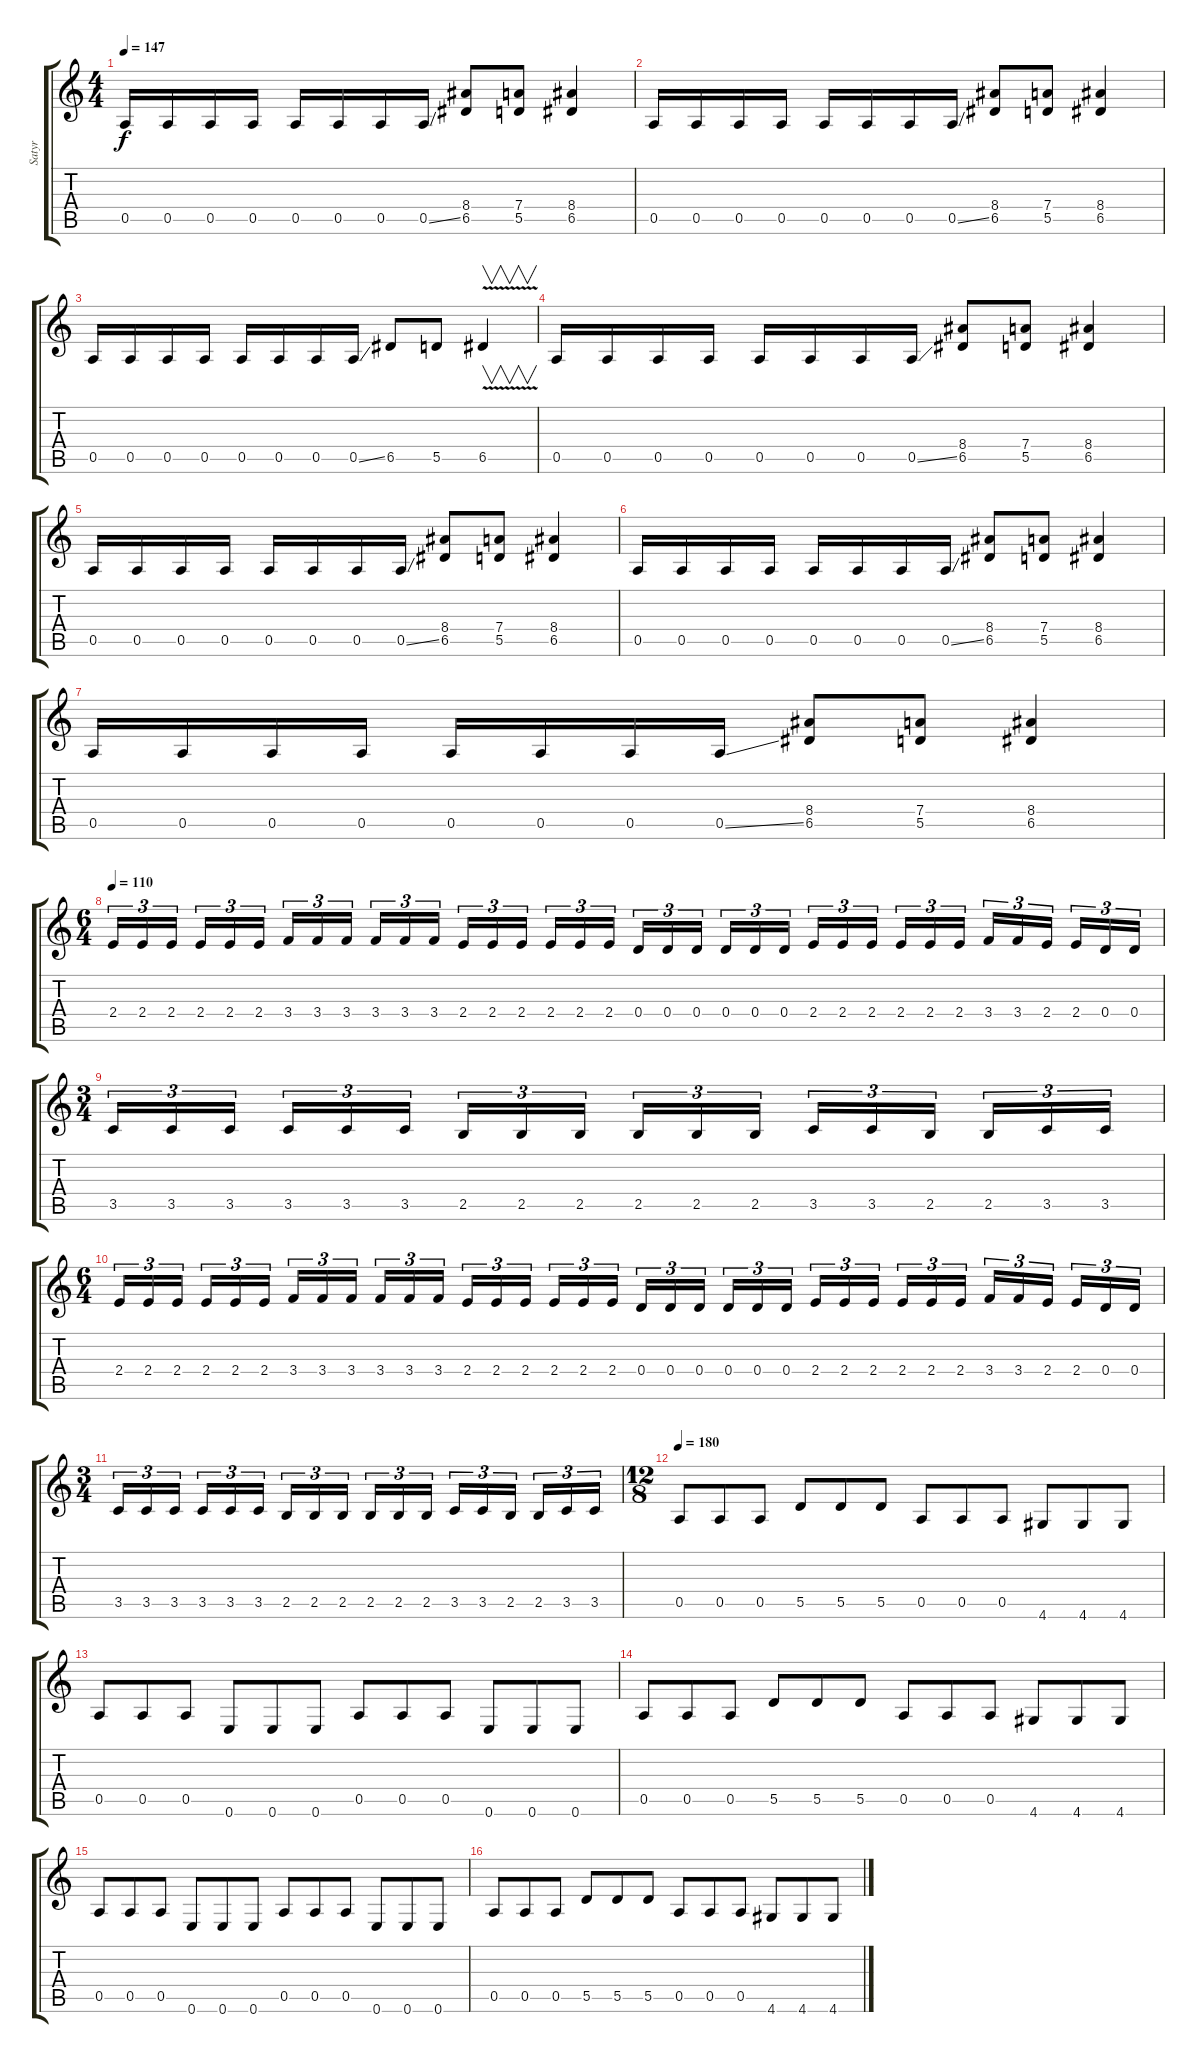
\track ("Satyr" "Satyr") {instrument overdrivenguitar}
\staff {score tabs}
\tuning (E4 B3 G3 D3 A2 E2) {hide}
\ts (4 4)
\tempo 147
\clef g2
\ks c
0.5.16{dy f} 0.5.16 0.5.16 0.5.16 0.5.16 0.5.16 0.5.16 0.5{ss}.16 (8.4 6.5).8 (7.4 5.5).8 (8.4 6.5).4 |
0.5.16 0.5.16 0.5.16 0.5.16 0.5.16 0.5.16 0.5.16 0.5{ss}.16 (8.4 6.5).8 (7.4 5.5).8 (8.4 6.5).4 |
0.5.16 0.5.16 0.5.16 0.5.16 0.5.16 0.5.16 0.5.16 0.5{ss}.16 6.5.8 5.5.8 6.5{v}.4{v} |
0.5.16 0.5.16 0.5.16 0.5.16 0.5.16 0.5.16 0.5.16 0.5{ss}.16 (8.4 6.5).8 (7.4 5.5).8 (8.4 6.5).4 |
0.5.16 0.5.16 0.5.16 0.5.16 0.5.16 0.5.16 0.5.16 0.5{ss}.16 (8.4 6.5).8 (7.4 5.5).8 (8.4 6.5).4 |
0.5.16 0.5.16 0.5.16 0.5.16 0.5.16 0.5.16 0.5.16 0.5{ss}.16 (8.4 6.5).8 (7.4 5.5).8 (8.4 6.5).4 |
0.5.16 0.5.16 0.5.16 0.5.16 0.5.16 0.5.16 0.5.16 0.5{ss}.16 (8.4 6.5).8 (7.4 5.5).8 (8.4 6.5).4 |
\ts (6 4)
\tempo 110
2.4.16{tu (3 2)} 2.4.16{tu (3 2)} 2.4.16{tu (3 2)} 2.4.16{tu (3 2)} 2.4.16{tu (3 2)} 2.4.16{tu (3 2)} 3.4.16{tu (3 2)} 3.4.16{tu (3 2)} 3.4.16{tu (3 2)} 3.4.16{tu (3 2)} 3.4.16{tu (3 2)} 3.4.16{tu (3 2)} 2.4.16{tu (3 2)} 2.4.16{tu (3 2)} 2.4.16{tu (3 2)} 2.4.16{tu (3 2)} 2.4.16{tu (3 2)} 2.4.16{tu (3 2)} 0.4.16{tu (3 2)} 0.4.16{tu (3 2)} 0.4.16{tu (3 2)} 0.4.16{tu (3 2)} 0.4.16{tu (3 2)} 0.4.16{tu (3 2)} 2.4.16{tu (3 2)} 2.4.16{tu (3 2)} 2.4.16{tu (3 2)} 2.4.16{tu (3 2)} 2.4.16{tu (3 2)} 2.4.16{tu (3 2)} 3.4.16{tu (3 2)} 3.4.16{tu (3 2)} 2.4.16{tu (3 2)} 2.4.16{tu (3 2)} 0.4.16{tu (3 2)} 0.4.16{tu (3 2)} |
\ts (3 4)
3.5.16{tu (3 2)} 3.5.16{tu (3 2)} 3.5.16{tu (3 2)} 3.5.16{tu (3 2)} 3.5.16{tu (3 2)} 3.5.16{tu (3 2)} 2.5.16{tu (3 2)} 2.5.16{tu (3 2)} 2.5.16{tu (3 2)} 2.5.16{tu (3 2)} 2.5.16{tu (3 2)} 2.5.16{tu (3 2)} 3.5.16{tu (3 2)} 3.5.16{tu (3 2)} 2.5.16{tu (3 2)} 2.5.16{tu (3 2)} 3.5.16{tu (3 2)} 3.5.16{tu (3 2)} |
\ts (6 4)
2.4.16{tu (3 2)} 2.4.16{tu (3 2)} 2.4.16{tu (3 2)} 2.4.16{tu (3 2)} 2.4.16{tu (3 2)} 2.4.16{tu (3 2)} 3.4.16{tu (3 2)} 3.4.16{tu (3 2)} 3.4.16{tu (3 2)} 3.4.16{tu (3 2)} 3.4.16{tu (3 2)} 3.4.16{tu (3 2)} 2.4.16{tu (3 2)} 2.4.16{tu (3 2)} 2.4.16{tu (3 2)} 2.4.16{tu (3 2)} 2.4.16{tu (3 2)} 2.4.16{tu (3 2)} 0.4.16{tu (3 2)} 0.4.16{tu (3 2)} 0.4.16{tu (3 2)} 0.4.16{tu (3 2)} 0.4.16{tu (3 2)} 0.4.16{tu (3 2)} 2.4.16{tu (3 2)} 2.4.16{tu (3 2)} 2.4.16{tu (3 2)} 2.4.16{tu (3 2)} 2.4.16{tu (3 2)} 2.4.16{tu (3 2)} 3.4.16{tu (3 2)} 3.4.16{tu (3 2)} 2.4.16{tu (3 2)} 2.4.16{tu (3 2)} 0.4.16{tu (3 2)} 0.4.16{tu (3 2)} |
\ts (3 4)
3.5.16{tu (3 2)} 3.5.16{tu (3 2)} 3.5.16{tu (3 2)} 3.5.16{tu (3 2)} 3.5.16{tu (3 2)} 3.5.16{tu (3 2)} 2.5.16{tu (3 2)} 2.5.16{tu (3 2)} 2.5.16{tu (3 2)} 2.5.16{tu (3 2)} 2.5.16{tu (3 2)} 2.5.16{tu (3 2)} 3.5.16{tu (3 2)} 3.5.16{tu (3 2)} 2.5.16{tu (3 2)} 2.5.16{tu (3 2)} 3.5.16{tu (3 2)} 3.5.16{tu (3 2)} |
\ts (12 8)
\tempo 180
0.5.8 0.5.8 0.5.8 5.5.8 5.5.8 5.5.8 0.5.8 0.5.8 0.5.8 4.6.8 4.6.8 4.6.8 |
0.5.8 0.5.8 0.5.8 0.6.8 0.6.8 0.6.8 0.5.8 0.5.8 0.5.8 0.6.8 0.6.8 0.6.8 |
0.5.8 0.5.8 0.5.8 5.5.8 5.5.8 5.5.8 0.5.8 0.5.8 0.5.8 4.6.8 4.6.8 4.6.8 |
0.5.8 0.5.8 0.5.8 0.6.8 0.6.8 0.6.8 0.5.8 0.5.8 0.5.8 0.6.8 0.6.8 0.6.8 |
0.5.8 0.5.8 0.5.8 5.5.8 5.5.8 5.5.8 0.5.8 0.5.8 0.5.8 4.6.8 4.6.8 4.6.8
